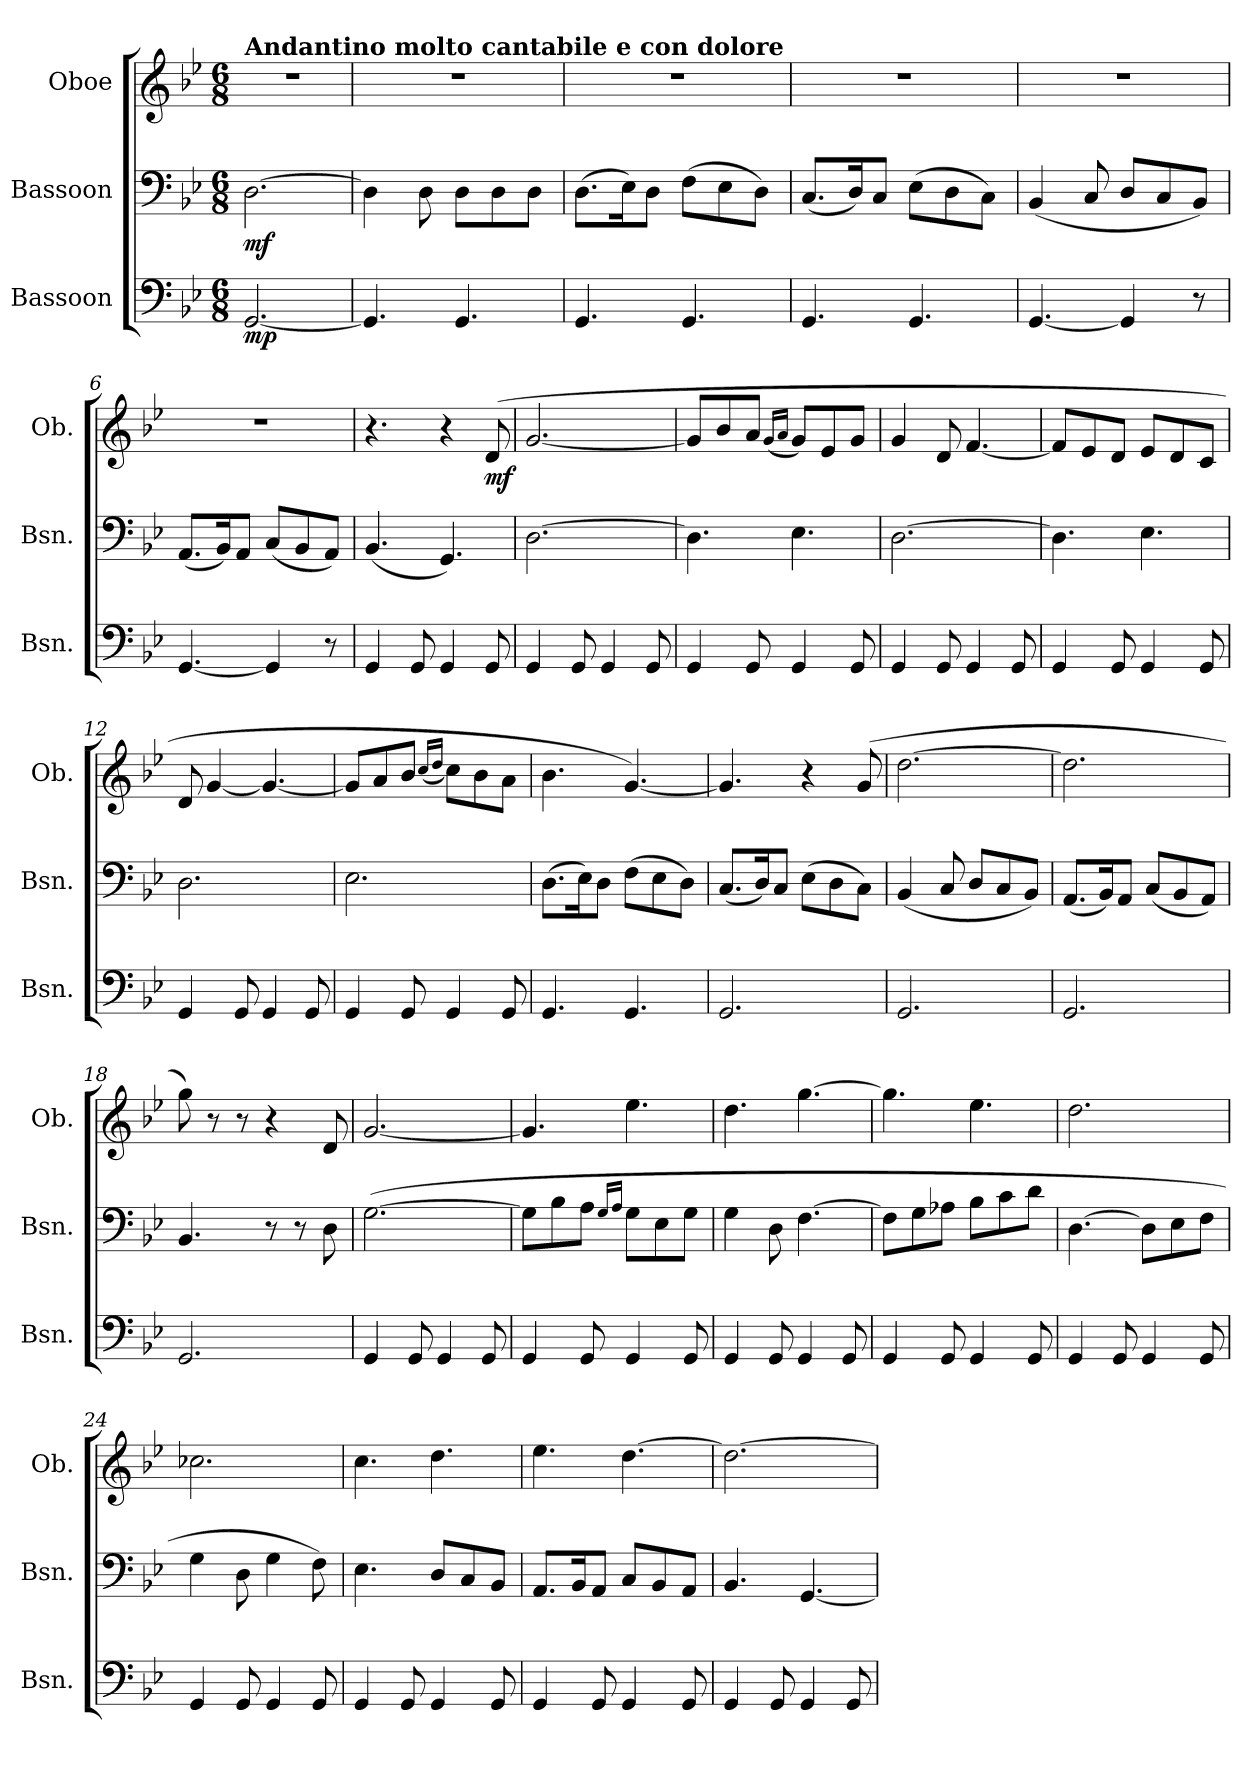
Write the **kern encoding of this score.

**kern	**dynam	**kern	**dynam	**kern	**dynam
*part3	*part3	*part2	*part2	*part1	*part1
*staff3	*staff3	*staff2	*staff2	*staff1	*staff1
*I"Bassoon	*	*I"Bassoon	*	*I"Oboe	*
*I'Bsn.	*	*I'Bsn.	*	*I'Ob.	*
*clefF4	*	*clefF4	*	*clefG2	*
*k[b-e-]	*	*k[b-e-]	*	*k[b-e-]	*
*M6/8	*	*M6/8	*	*M6/8	*
=1	=1	=1	=1	=1	=1
!	!	!	!	!LO:TX:a:B:t=Andantino molto cantabile e con dolore	!
!	!LO:DY:b	!	!LO:DY:b	!	!
[2.GG/	mp	[2.D\	mf	2.r	.
=2	=2	=2	=2	=2	=2
4.GG/]	.	4D\]	.	2.r	.
.	.	8D\	.	.	.
4.GG/	.	8D\L	.	.	.
.	.	8D\	.	.	.
.	.	8D\J	.	.	.
=3	=3	=3	=3	=3	=3
4.GG/	.	(8.D\L	.	2.r	.
.	.	16E-\K)	.	.	.
.	.	8D\J	.	.	.
4.GG/	.	(8F\L	.	.	.
.	.	8E-\	.	.	.
.	.	8D\J)	.	.	.
=4	=4	=4	=4	=4	=4
4.GG/	.	(8.C/L	.	2.r	.
.	.	16D/K)	.	.	.
.	.	8C/J	.	.	.
4.GG/	.	(8E-\L	.	.	.
.	.	8D\	.	.	.
.	.	8C\J)	.	.	.
=5	=5	=5	=5	=5	=5
[4.GG/	.	(4BB-/	.	2.r	.
.	.	8C/	.	.	.
4GG/]	.	8D/L	.	.	.
.	.	8C/	.	.	.
8r	.	8BB-/J)	.	.	.
=6	=6	=6	=6	=6	=6
[4.GG/	.	(8.AA/L	.	2.r	.
.	.	16BB-/K)	.	.	.
.	.	8AA/J	.	.	.
4GG/]	.	(8C/L	.	.	.
.	.	8BB-/	.	.	.
8r	.	8AA/J)	.	.	.
!!LO:LB:g=z
=7	=7	=7	=7	=7	=7
4GG/	.	(4.BB-/	.	4.r	.
8GG/	.	.	.	.	.
4GG/	.	4.GG/)	.	4r	.
!	!	!	!	!	!LO:DY:b
8GG/	.	.	.	(8d/	mf
=8	=8	=8	=8	=8	=8
4GG/	.	[2.D\	.	[2.g/	.
8GG/	.	.	.	.	.
4GG/	.	.	.	.	.
8GG/	.	.	.	.	.
=9	=9	=9	=9	=9	=9
4GG/	.	4.D\]	.	8g/L]	.
.	.	.	.	8b-/	.
8GG/	.	.	.	8a/J	.
.	.	.	.	(16qg/LL	.
.	.	.	.	16qa/JJ	.
4GG/	.	4.E-\	.	8g/L)	.
.	.	.	.	8e-/	.
8GG/	.	.	.	8g/J	.
=10	=10	=10	=10	=10	=10
4GG/	.	[2.D\	.	4g/	.
8GG/	.	.	.	8d/	.
4GG/	.	.	.	[4.f/	.
8GG/	.	.	.	.	.
=11	=11	=11	=11	=11	=11
4GG/	.	4.D\]	.	8f/L]	.
.	.	.	.	8e-/	.
8GG/	.	.	.	8d/J	.
4GG/	.	4.E-\	.	8e-/L	.
.	.	.	.	8d/	.
8GG/	.	.	.	8c/J	.
=12	=12	=12	=12	=12	=12
4GG/	.	2.D\	.	8d/	.
.	.	.	.	[4g/	.
8GG/	.	.	.	.	.
4GG/	.	.	.	4.g/_	.
8GG/	.	.	.	.	.
!!LO:LB:g=z
=13	=13	=13	=13	=13	=13
4GG/	.	2.E-\	.	8g/L]	.
.	.	.	.	8a/	.
8GG/	.	.	.	8b-/J	.
.	.	.	.	(16qcc/LL	.
.	.	.	.	16qdd/JJ	.
4GG/	.	.	.	8cc\L)	.
.	.	.	.	8b-\	.
8GG/	.	.	.	8a\J	.
=14	=14	=14	=14	=14	=14
4.GG/	.	(8.D\L	.	4.b-\	.
.	.	16E-\K)	.	.	.
.	.	8D\J	.	.	.
4.GG/	.	(8F\L	.	[4.g/)	.
.	.	8E-\	.	.	.
.	.	8D\J)	.	.	.
=15	=15	=15	=15	=15	=15
2.GG/	.	(8.C/L	.	4.g/]	.
.	.	16D/K)	.	.	.
.	.	8C/J	.	.	.
.	.	(8E-\L	.	4r	.
.	.	8D\	.	.	.
.	.	8C\J)	.	(8g/	.
=16	=16	=16	=16	=16	=16
2.GG/	.	(4BB-/	.	[2.dd\	.
.	.	8C/	.	.	.
.	.	8D/L	.	.	.
.	.	8C/	.	.	.
.	.	8BB-/J)	.	.	.
=17	=17	=17	=17	=17	=17
2.GG/	.	(8.AA/L	.	2.dd\]	.
.	.	16BB-/K)	.	.	.
.	.	8AA/J	.	.	.
.	.	(8C/L	.	.	.
.	.	8BB-/	.	.	.
.	.	8AA/J)	.	.	.
!!LO:PB:g=z
=18	=18	=18	=18	=18	=18
2.GG/	.	4.BB-/	.	8gg\)	.
.	.	.	.	8r	.
.	.	.	.	8r	.
.	.	8r	.	4r	.
.	.	8r	.	.	.
.	.	8D\	.	8d/	.
=19	=19	=19	=19	=19	=19
4GG/	.	([2.G\	.	[2.g/	.
8GG/	.	.	.	.	.
4GG/	.	.	.	.	.
8GG/	.	.	.	.	.
=20	=20	=20	=20	=20	=20
4GG/	.	8G\L]	.	4.g/]	.
.	.	8B-\	.	.	.
8GG/	.	8A\J	.	.	.
.	.	16qG/LL	.	.	.
.	.	16qA/JJ	.	.	.
4GG/	.	8G\L	.	4.ee-\	.
.	.	8E-\	.	.	.
8GG/	.	8G\J	.	.	.
=21	=21	=21	=21	=21	=21
4GG/	.	4G\	.	4.dd\	.
8GG/	.	8D\	.	.	.
4GG/	.	[4.F\	.	[4.gg\	.
8GG/	.	.	.	.	.
=22	=22	=22	=22	=22	=22
4GG/	.	8F\L]	.	4.gg\]	.
.	.	8G\	.	.	.
8GG/	.	8A-X\J	.	.	.
4GG/	.	8B-\L	.	4.ee-\	.
.	.	8c\	.	.	.
8GG/	.	8d\J	.	.	.
=23	=23	=23	=23	=23	=23
4GG/	.	[4.D\	.	2.dd\	.
8GG/	.	.	.	.	.
4GG/	.	8D\L]	.	.	.
.	.	8E-\	.	.	.
8GG/	.	8F\J	.	.	.
!!LO:LB:g=z
=24	=24	=24	=24	=24	=24
4GG/	.	4G\	.	2.cc-X\	.
8GG/	.	8D\	.	.	.
4GG/	.	4G\	.	.	.
8GG/	.	8F\)	.	.	.
=25	=25	=25	=25	=25	=25
4GG/	.	4.E-\	.	4.cc\	.
8GG/	.	.	.	.	.
4GG/	.	8D/L	.	4.dd\	.
.	.	8C/	.	.	.
8GG/	.	8BB-/J	.	.	.
=26	=26	=26	=26	=26	=26
4GG/	.	8.AA/L	.	4.ee-\	.
.	.	16BB-/K	.	.	.
8GG/	.	8AA/J	.	.	.
4GG/	.	8C/L	.	[4.dd\	.
.	.	8BB-/	.	.	.
8GG/	.	8AA/J	.	.	.
=27	=27	=27	=27	=27	=27
4GG/	.	4.BB-/	.	2.dd\_	.
8GG/	.	.	.	.	.
4GG/	.	[4.GG/	.	.	.
8GG/	.	.	.	.	.
=	=	=	=	=	=
*-	*-	*-	*-	*-	*-
